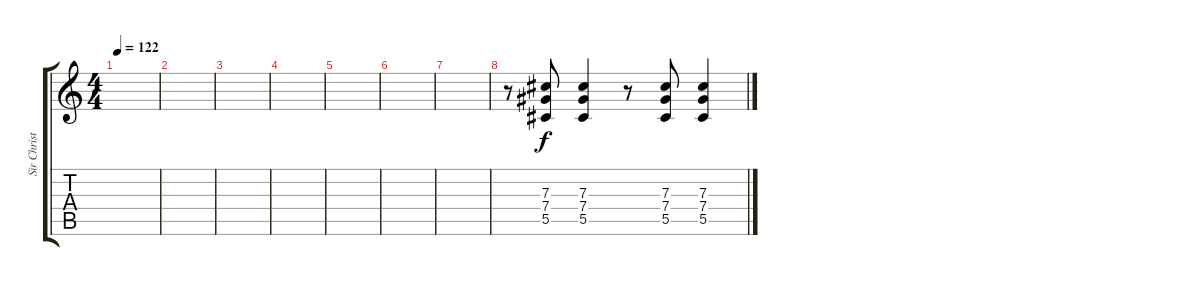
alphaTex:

\track ("Sir Christus" "Sir Christ") {instrument overdrivenguitar}
\staff {score tabs}
\tuning (Eb4 Bb3 Gb3 Db3 Ab2 Eb2) {hide}
\ts (4 4)
\tempo 122
\clef g2
\ks c
|
|
|
|
|
|
|
r.8 (7.3 7.4 5.5).8 (7.3 7.4 5.5).4 r.8 (7.3 7.4 5.5).8 (7.3 7.4 5.5).4
